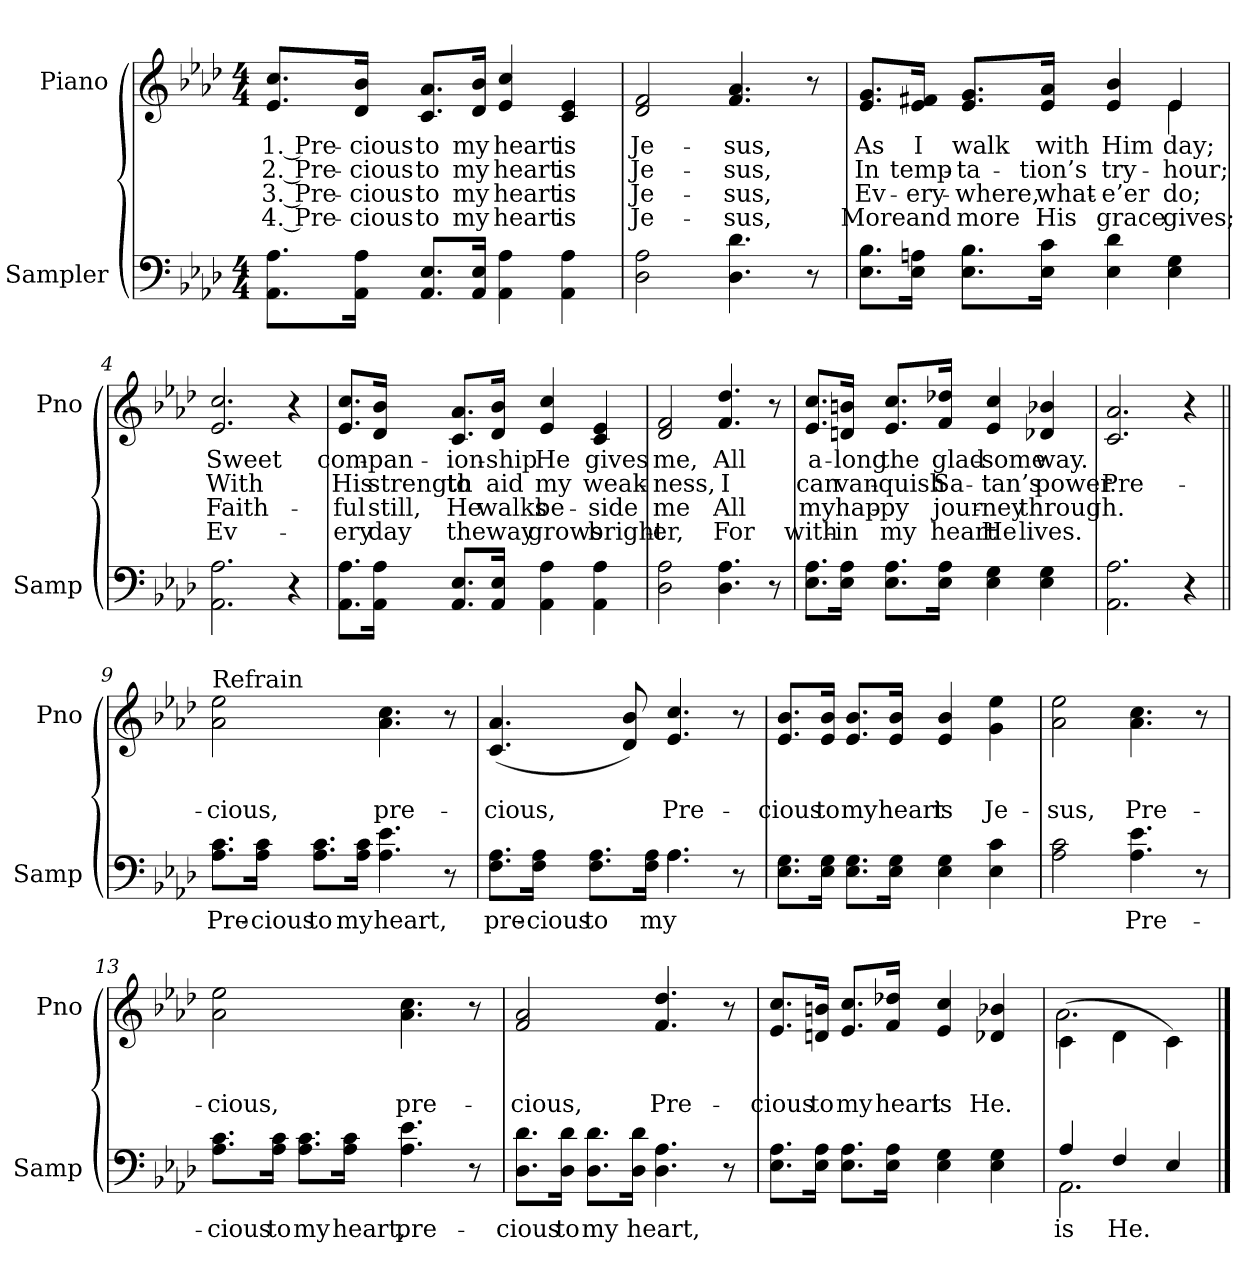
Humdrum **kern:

**kern	**text	**kern	**text	**text	**text	**text
*part2	*part2	*part1	*part1	*part1	*part1	*part1
*staff2	*staff2	*staff1	*staff1	*staff1	*staff1	*staff1
*I"Sampler	*	*I"Piano	*	*	*	*
*I'Samp	*	*I'Pno	*	*	*	*
*clefF4	*	*clefG2	*	*	*	*
*k[b-e-a-d-]	*	*k[b-e-a-d-]	*	*	*	*
*A-:	*	*A-:	*	*	*	*
*M4/4	*	*M4/4	*	*	*	*
=1	=1	=1	=1	=1	=1	=1
8.AA-\ 8.A-\L	.	8.e-/ 8.cc/L	1. Pre-	2. Pre-	3. Pre-	4. Pre-
16AA-\ 16A-\Jk	.	16d-/ 16b-/Jk	-cious	-cious	-cious	-cious
8.AA-/ 8.E-/L	.	8.c/ 8.a-/L	to	to	to	to
16AA-/ 16E-/Jk	.	16d-/ 16b-/Jk	my	my	my	my
4AA- 4A-	.	4e- 4cc	heart	heart	heart	heart
4AA- 4A-	.	4c 4e-	is	is	is	is
=2	=2	=2	=2	=2	=2	=2
2D- 2A-	.	2d- 2f	Je-	Je-	Je-	Je-
4.D- 4.d-	.	4.f 4.a-	-sus,	-sus,	-sus,	-sus,
8r	.	8r	.	.	.	.
=3	=3	=3	=3	=3	=3	=3
*	*	*^	*	*	*	*
8.E-\ 8.B-\L	.	8.e-/ 8.g/L	2.ryy	As	In	Ev-	More
16E-\ 16An\Jk	.	16e-/ 16f#X/Jk	.	I	temp-	-ery-	and
8.E-\ 8.B-\L	.	8.e-/ 8.g/L	.	walk	-ta-	-where,	more
16E-\ 16c\Jk	.	16e-/ 16a-/Jk	.	with	-tion’s	what-	His
4E- 4d-	.	4e- 4b-	.	Him	try-	-e’er	grace
4E- 4G	.	4e-/	4e-	day;	hour;	do;	gives;
*	*	*v	*v	*	*	*	*
=4	=4	=4	=4	=4	=4	=4
2.AA- 2.A-	.	2.e- 2.cc	Sweet	With	Faith-	Ev-
4r	.	4r	.	.	.	.
=5	=5	=5	=5	=5	=5	=5
8.AA-\ 8.A-\L	.	8.e-/ 8.cc/L	com-	His	-ful	-ery
16AA-\ 16A-\Jk	.	16d-/ 16b-/Jk	-pan-	strength	still,	day
8.AA-/ 8.E-/L	.	8.c/ 8.a-/L	-ion-	to	He	the
16AA-/ 16E-/Jk	.	16d-/ 16b-/Jk	-ship	aid	walks	way
4AA- 4A-	.	4e- 4cc	He	my	be-	grows
4AA- 4A-	.	4c 4e-	gives	weak-	-side	bright-
=6	=6	=6	=6	=6	=6	=6
2D- 2A-	.	2d- 2f	me,	-ness,	me	-er,
4.D- 4.A-	.	4.f 4.dd-	All	I	All	For
8r	.	8r	.	.	.	.
=7	=7	=7	=7	=7	=7	=7
8.E-\ 8.A-\L	.	8.e-/ 8.cc/L	a-	can	my	with-
16E-\ 16A-\Jk	.	16dn/ 16bn/Jk	-long	van-	hap-	-in
8.E-\ 8.A-\L	.	8.e-/ 8.cc/L	the	-quish	-py	my
16E-\ 16A-\Jk	.	16f/ 16dd-X/Jk	glad-	Sa-	jour-	heart
4E- 4G	.	4e- 4cc	-some	-tan’s	-ney	He
4E- 4G	.	4d-X 4b-X	way.	power.	through.	lives.
=8	=8	=8	=8	=8	=8	=8
2.AA- 2.A-	.	2.c 2.a-	.	Pre-	.	.
4r	.	4r	.	.	.	.
=9||	=9||	=9||	=9||	=9||	=9||	=9||
!	!	!LO:TX:t=Refrain	!	!	!	!
8.A-\ 8.c\L	Pre-	2a- 2ee-	.	-cious,	.	.
16A-\ 16c\Jk	-cious	.	.	.	.	.
8.A-\ 8.c\L	to	.	.	.	.	.
16A-\ 16c\Jk	my	.	.	.	.	.
4.A- 4.e-	heart,	4.a- 4.cc	.	pre-	.	.
8r	.	8r	.	.	.	.
=10	=10	=10	=10	=10	=10	=10
*^	*	*	*	*	*	*
8.F\ 8.A-\L	2ryy	pre-	(4.c 4.a-	.	-cious,	.	.
16F\ 16A-\Jk	.	-cious	.	.	.	.	.
8.F\ 8.A-\L	.	to	.	.	.	.	.
.	.	.	8d- 8b-)	.	.	.	.
16F\ 16A-\Jk	.	my	.	.	.	.	.
4.A-\	4.A-	.	4.e- 4.cc	.	Pre-	.	.
8r	8ryy	.	8r	.	.	.	.
*v	*v	*	*	*	*	*	*
=11	=11	=11	=11	=11	=11	=11
8.E-\ 8.G\L	.	8.e-/ 8.b-/L	.	-cious	.	.
16E-\ 16G\Jk	.	16e-/ 16b-/Jk	.	to	.	.
8.E-\ 8.G\L	.	8.e-/ 8.b-/L	.	my	.	.
16E-\ 16G\Jk	.	16e-/ 16b-/Jk	.	heart	.	.
4E- 4G	.	4e- 4b-	.	is	.	.
4E- 4c	.	4g 4ee-	.	Je-	.	.
=12	=12	=12	=12	=12	=12	=12
2A- 2c	.	2a- 2ee-	.	-sus,	.	.
4.A- 4.e-	Pre-	4.a- 4.cc	.	Pre-	.	.
8r	.	8r	.	.	.	.
=13	=13	=13	=13	=13	=13	=13
8.A-\ 8.c\L	-cious	2a- 2ee-	.	-cious,	.	.
16A-\ 16c\Jk	to	.	.	.	.	.
8.A-\ 8.c\L	my	.	.	.	.	.
16A-\ 16c\Jk	heart,	.	.	.	.	.
4.A- 4.e-	pre-	4.a- 4.cc	.	pre-	.	.
8r	.	8r	.	.	.	.
=14	=14	=14	=14	=14	=14	=14
8.D-\ 8.d-\L	-cious	2f 2a-	.	-cious,	.	.
16D-\ 16d-\Jk	to	.	.	.	.	.
8.D-\ 8.d-\L	my	.	.	.	.	.
16D-\ 16d-\Jk	heart,	.	.	.	.	.
4.D- 4.A-	.	4.f 4.dd-	.	Pre-	.	.
8r	.	8r	.	.	.	.
=15	=15	=15	=15	=15	=15	=15
8.E-\ 8.A-\L	.	8.e-/ 8.cc/L	.	-cious	.	.
16E-\ 16A-\Jk	.	16dn/ 16bn/Jk	.	to	.	.
8.E-\ 8.A-\L	.	8.e-/ 8.cc/L	.	my	.	.
16E-\ 16A-\Jk	.	16f/ 16dd-X/Jk	.	heart	.	.
4E- 4G	.	4e- 4cc	.	is	.	.
4E- 4G	.	4d-X 4b-X	.	He.	.	.
=16	=16	=16	=16	=16	=16	=16
*^	*	*^	*	*	*	*
4A-/	2.AA-	is	(4c\	2.a-	.	.	.	.
4F/	.	He.	4d-\	.	.	.	.	.
4E-/	.	.	4c\)	.	.	.	.	.
*v	*v	*	*	*	*	*	*	*
*	*	*v	*v	*	*	*	*
==	==	==	==	==	==	==
*-	*-	*-	*-	*-	*-	*-
